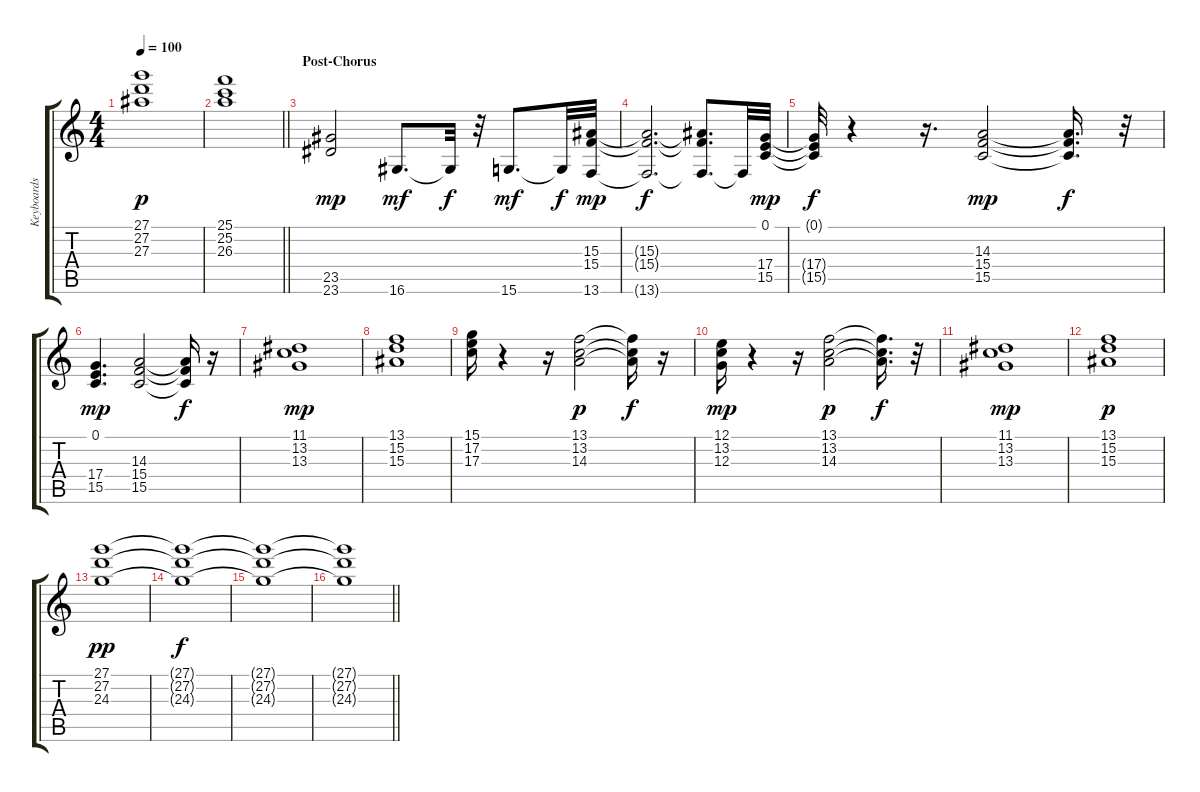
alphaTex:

\track ("Keyboards 1 (Bob Mayo)" "Keyboards ") {instrument stringensemble1}
\staff {score tabs}
\tuning (E4 B3 G3 D3 A2 E2) {hide}
\ts (4 4)
\tempo 100
\clef g2
\ks c
(27.1 27.2 27.3).1{dy p} |
\barLineRight lightlight
(25.1 25.2 26.3).1 |
\section ("" "Post-Chorus")
(23.5 23.6).2{dy mp} 16.6.8{d dy mf} 16.6{t}.32{dy f} r.32 15.6.8{d dy mf} 15.6{t}.32{dy f} (15.3 15.4 13.6).32{dy mp} |
(15.3{t} 15.4{t} 13.6{t}).2{d dy f} (15.3{t} 15.4{t} 13.6{t}).8{d} 13.6{t}.32 (0.1 17.4 15.5).32{dy mp} |
(0.1{t} 17.4{t} 15.5{t}).32{dy f} r.4 r.16{d} (14.3 15.4 15.5).2{dy mp} (14.3{t} 15.4{t} 15.5{t}).16{d dy f} r.32 |
(0.1 17.4 15.5).4{d dy mp} (14.3 15.4 15.5).2 (14.3{t} 15.4{t} 15.5{t}).16{dy f} r.16 |
(11.1 13.2 13.3).1{dy mp} |
(13.1 15.2 15.3).1 |
(15.1 17.2 17.3).16 r.4 r.16 (13.1 13.2 14.3).2{dy p} (13.1{t} 13.2{t} 14.3{t}).16{dy f} r.16 |
(12.1 13.2 12.3).16{dy mp} r.4 r.16 (13.1 13.2 14.3).2{dy p} (13.1{t} 13.2{t} 14.3{t}).16{d dy f} r.32 |
(11.1 13.2 13.3).1{dy mp} |
(13.1 15.2 15.3).1{dy p} |
(27.1 27.2 24.3).1{dy pp} |
(27.1{t} 27.2{t} 24.3{t}).1{dy f} |
(27.1{t} 27.2{t} 24.3{t}).1 |
\barLineRight lightlight
(27.1{t} 27.2{t} 24.3{t}).1
